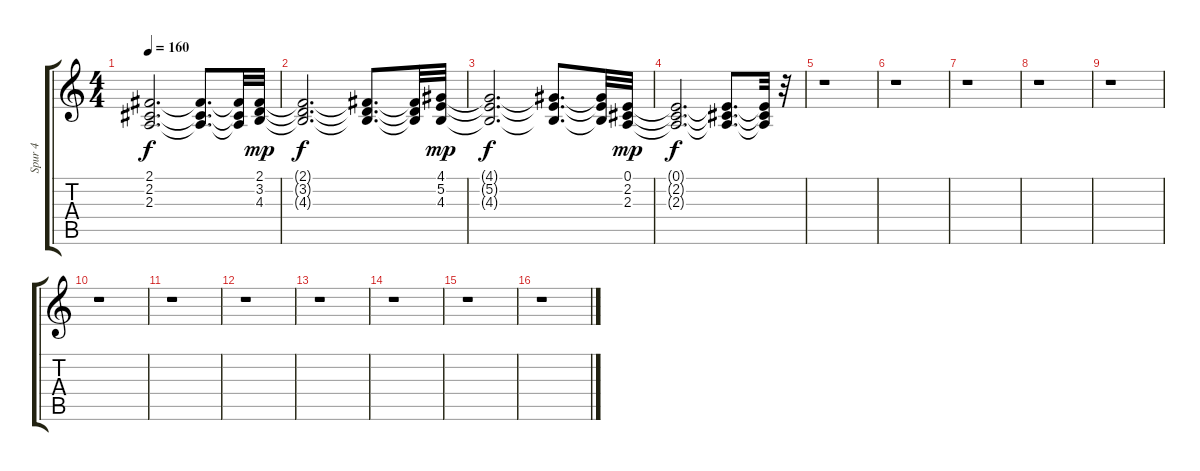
\track ("Spur 4" "Spur 4") {instrument pad2warm}
\staff {score tabs}
\tuning (E4 B3 G3 D3 A2 E2) {hide}
\ts (4 4)
\tempo 160
\clef g2
\ks c
(2.1{t} 2.2{t} 2.3{t}).2{d dy f} (2.1{t} 2.2{t} 2.3{t}).8{d} (2.1{t} 2.2{t} 2.3{t}).32 (2.1 3.2 4.3).32{dy mp} |
(2.1{t} 3.2{t} 4.3{t}).2{d dy f} (2.1{t} 3.2{t} 4.3{t}).8{d} (2.1{t} 3.2{t} 4.3{t}).32 (4.1 5.2 4.3).32{dy mp} |
(4.1{t} 5.2{t} 4.3{t}).2{d dy f} (4.1{t} 5.2{t} 4.3{t}).8{d} (4.1{t} 5.2{t} 4.3{t}).32 (0.1 2.2 2.3).32{dy mp} |
(0.1{t} 2.2{t} 2.3{t}).2{d dy f} (0.1{t} 2.2{t} 2.3{t}).8{d} (0.1{t} 2.2{t} 2.3{t}).32 r.32 |
r.1 |
r.1 |
r.1 |
r.1 |
r.1 |
r.1 |
r.1 |
r.1 |
r.1 |
r.1 |
r.1 |
r.1
